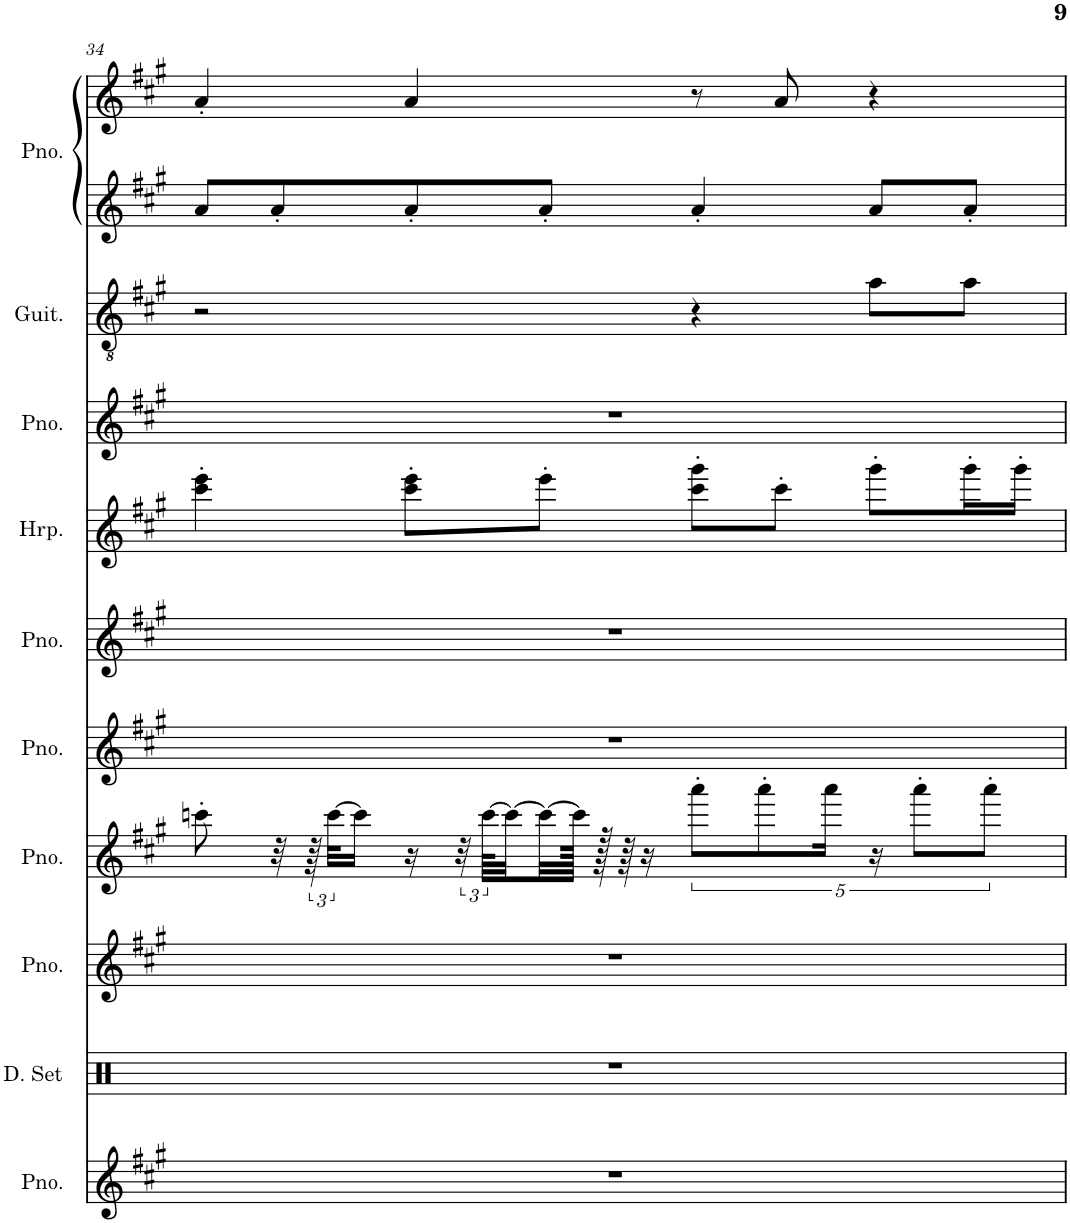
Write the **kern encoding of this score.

**kern	**kern	**kern	**kern	**kern	**kern	**kern	**kern	**kern	**kern	**kern
*part10	*part9	*part8	*part7	*part6	*part5	*part4	*part3	*part2	*part1	*part1
*staff11	*staff10	*staff9	*staff8	*staff7	*staff6	*staff5	*staff4	*staff3	*staff2	*staff1
*I"Piano	*I"Drumset	*I"Piano	*I"Piano	*I"Piano	*I"Piano	*I"Harp	*I"Piano	*I"Classical Guitar	*I"Piano	*
*I'Pno.	*I'D. Set	*I'Pno.	*I'Pno.	*I'Pno.	*I'Pno.	*I'Hrp.	*I'Pno.	*I'Guit.	*I'Pno.	*
!!LO:PB:g=z
*clefG2	*clefX	*clefG2	*clefG2	*clefG2	*clefG2	*clefG2	*clefG2	*clefGv2	*clefG2	*clefG2
*k[f#c#g#]	*k[]	*k[f#c#g#]	*k[f#c#g#]	*k[f#c#g#]	*k[f#c#g#]	*k[f#c#g#]	*k[f#c#g#]	*k[f#c#g#]	*k[f#c#g#]	*k[f#c#g#]
*M4/4	*M4/4	*M4/4	*M4/4	*M4/4	*M4/4	*M4/4	*M4/4	*M4/4	*M4/4	*M4/4
=34	=34	=34	=34	=34	=34	=34	=34	=34	=34	=34
1r	1r	1r	8cccn'\	1r	1r	4ccc#\' 4eee\'	1r	2r	8a/L	4a'/
.	.	.	32r	.	.	.	.	.	8a'/	.
.	.	.	96r	.	.	.	.	.	.	.
.	.	.	[48ccc\KLL	.	.	.	.	.	.	.
.	.	.	16ccc\JJ]	.	.	.	.	.	.	.
.	.	.	16r	.	.	8ccc#\' 8eee\'L	.	.	8a'/	4a/
.	.	.	48r	.	.	.	.	.	.	.
.	.	.	[96ccc\KLLL	.	.	.	.	.	.	.
.	.	.	32ccc\_	.	.	.	.	.	.	.
.	.	.	32ccc\_	.	.	8eee'\J	.	.	8a'/J	.
.	.	.	128ccc\JJJkk]	.	.	.	.	.	.	.
.	.	.	128r	.	.	.	.	.	.	.
.	.	.	64r	.	.	.	.	.	.	.
.	.	.	16r	.	.	.	.	.	.	.
.	.	.	10aaa'\L	.	.	8ccc#\' 8ggg#\'L	.	4r	4a'/	8r
.	.	.	10aaa'\	.	.	.	.	.	.	.
.	.	.	.	.	.	8ccc#'\J	.	.	.	8a/
.	.	.	20aaa\Jk	.	.	.	.	.	.	.
.	.	.	20r	.	.	8ggg#'\L	.	8a\L	8a/L	4r
.	.	.	10aaa'\L	.	.	.	.	.	.	.
.	.	.	.	.	.	16ggg#'\L	.	8a\J	8a'/J	.
.	.	.	10aaa'\J	.	.	.	.	.	.	.
.	.	.	.	.	.	16ggg#'\JJ	.	.	.	.
=	=	=	=	=	=	=	=	=	=	=
*-	*-	*-	*-	*-	*-	*-	*-	*-	*-	*-
